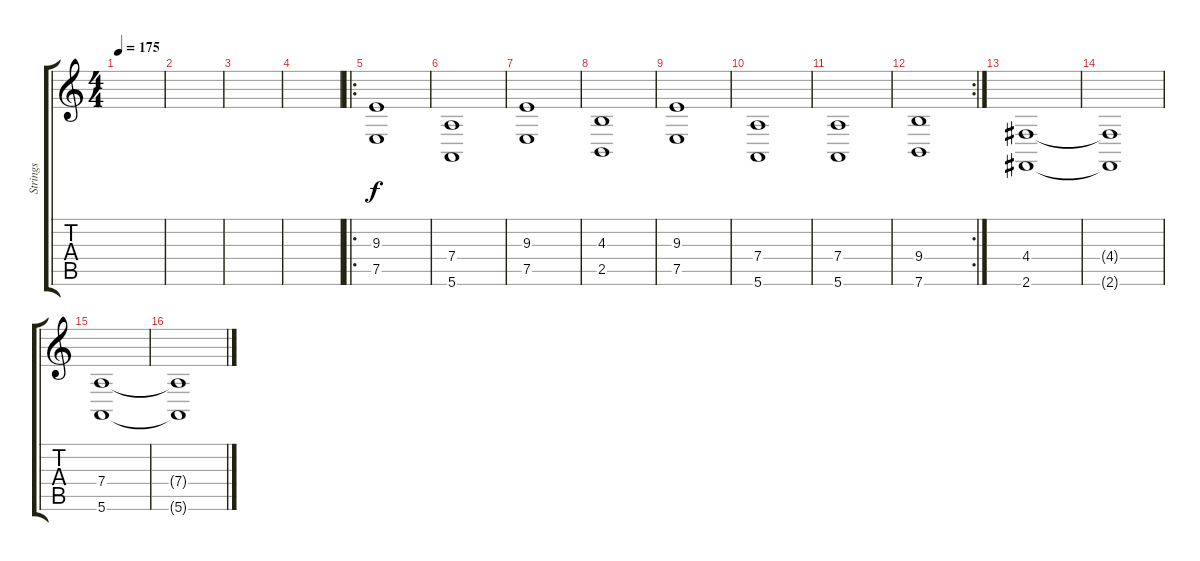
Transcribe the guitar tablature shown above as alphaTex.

\track ("Strings" "Strings") {instrument stringensemble2}
\staff {score tabs}
\tuning (E4 B3 G3 D3 A2 E2) {hide}
\ts (4 4)
\tempo 175
\clef g2
\ks c
|
|
|
|
\ro
(9.3 7.5).1 |
(7.4 5.6).1 |
(9.3 7.5).1 |
(4.3 2.5).1 |
(9.3 7.5).1 |
(7.4 5.6).1 |
(7.4 5.6).1 |
\rc 2
(9.4 7.6).1 |
(4.4 2.6).1 |
(4.4{t} 2.6{t}).1 |
(7.4 5.6).1 |
(7.4{t} 5.6{t}).1
